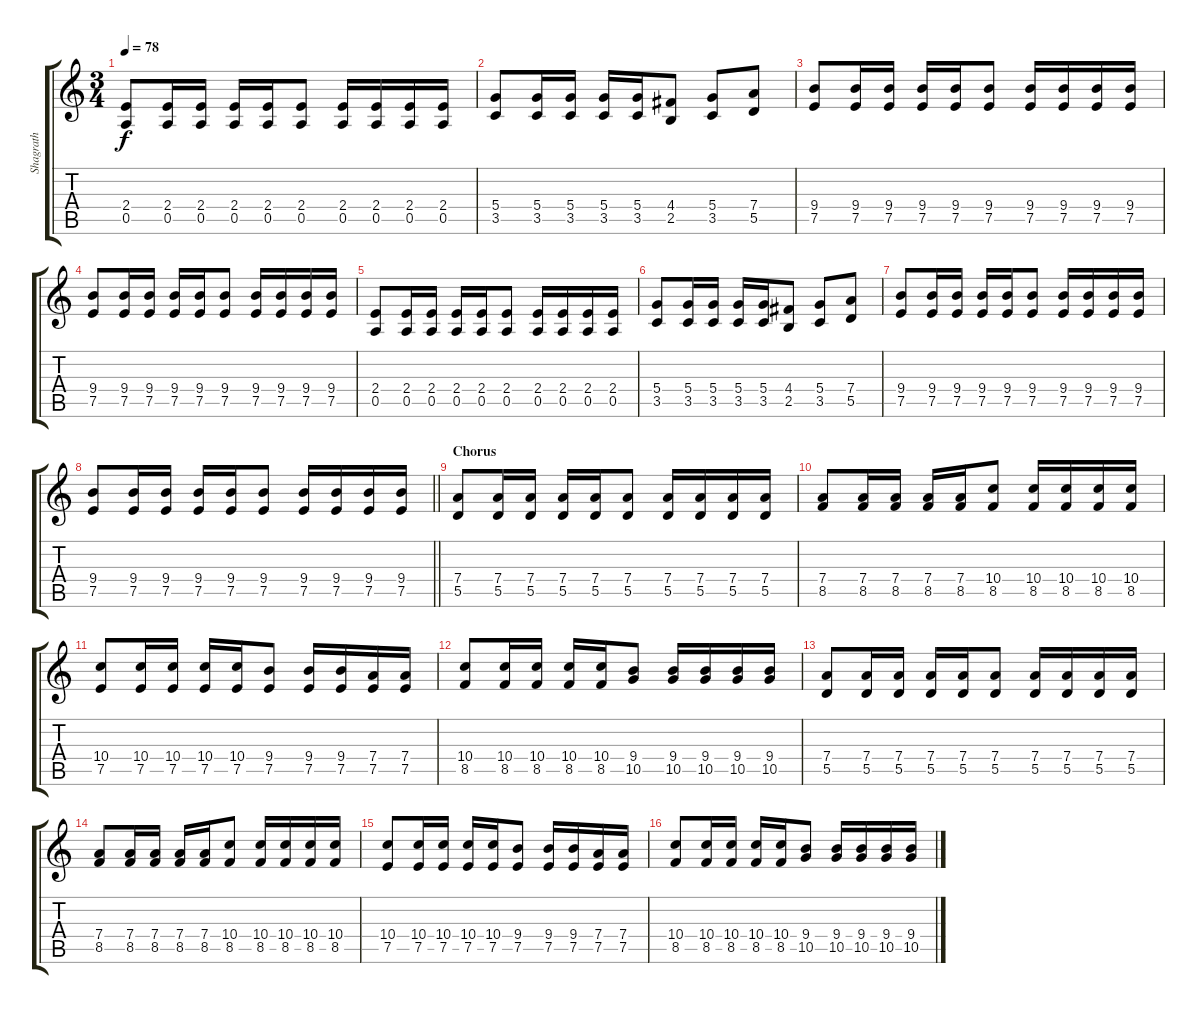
\track ("Shagrath" "Shagrath") {instrument overdrivenguitar}
\staff {score tabs}
\tuning (E4 B3 G3 D3 A2 E2) {hide}
\ts (3 4)
\tempo 78
\clef g2
\ks c
(2.4 0.5).8{dy f} (2.4 0.5).16 (2.4 0.5).16 (2.4 0.5).16 (2.4 0.5).16 (2.4 0.5).8 (2.4 0.5).16 (2.4 0.5).16 (2.4 0.5).16 (2.4 0.5).16 |
(5.4 3.5).8 (5.4 3.5).16 (5.4 3.5).16 (5.4 3.5).16 (5.4 3.5).16 (4.4 2.5).8 (5.4 3.5).8 (7.4 5.5).8 |
(9.4 7.5).8 (9.4 7.5).16 (9.4 7.5).16 (9.4 7.5).16 (9.4 7.5).16 (9.4 7.5).8 (9.4 7.5).16 (9.4 7.5).16 (9.4 7.5).16 (9.4 7.5).16 |
(9.4 7.5).8 (9.4 7.5).16 (9.4 7.5).16 (9.4 7.5).16 (9.4 7.5).16 (9.4 7.5).8 (9.4 7.5).16 (9.4 7.5).16 (9.4 7.5).16 (9.4 7.5).16 |
(2.4 0.5).8 (2.4 0.5).16 (2.4 0.5).16 (2.4 0.5).16 (2.4 0.5).16 (2.4 0.5).8 (2.4 0.5).16 (2.4 0.5).16 (2.4 0.5).16 (2.4 0.5).16 |
(5.4 3.5).8 (5.4 3.5).16 (5.4 3.5).16 (5.4 3.5).16 (5.4 3.5).16 (4.4 2.5).8 (5.4 3.5).8 (7.4 5.5).8 |
(9.4 7.5).8 (9.4 7.5).16 (9.4 7.5).16 (9.4 7.5).16 (9.4 7.5).16 (9.4 7.5).8 (9.4 7.5).16 (9.4 7.5).16 (9.4 7.5).16 (9.4 7.5).16 |
\barLineRight lightlight
(9.4 7.5).8 (9.4 7.5).16 (9.4 7.5).16 (9.4 7.5).16 (9.4 7.5).16 (9.4 7.5).8 (9.4 7.5).16 (9.4 7.5).16 (9.4 7.5).16 (9.4 7.5).16 |
\section ("" "Chorus")
(7.4 5.5).8{volume 9} (7.4 5.5).16 (7.4 5.5).16 (7.4 5.5).16 (7.4 5.5).16 (7.4 5.5).8 (7.4 5.5).16 (7.4 5.5).16 (7.4 5.5).16 (7.4 5.5).16 |
(7.4 8.5).8 (7.4 8.5).16 (7.4 8.5).16 (7.4 8.5).16 (7.4 8.5).16 (10.4 8.5).8 (10.4 8.5).16 (10.4 8.5).16 (10.4 8.5).16 (10.4 8.5).16 |
(10.4 7.5).8 (10.4 7.5).16 (10.4 7.5).16 (10.4 7.5).16 (10.4 7.5).16 (9.4 7.5).8 (9.4 7.5).16 (9.4 7.5).16 (7.4 7.5).16 (7.4 7.5).16 |
(10.4 8.5).8 (10.4 8.5).16 (10.4 8.5).16 (10.4 8.5).16 (10.4 8.5).16 (9.4 10.5).8 (9.4 10.5).16 (9.4 10.5).16 (9.4 10.5).16 (9.4 10.5).16 |
(7.4 5.5).8 (7.4 5.5).16 (7.4 5.5).16 (7.4 5.5).16 (7.4 5.5).16 (7.4 5.5).8 (7.4 5.5).16 (7.4 5.5).16 (7.4 5.5).16 (7.4 5.5).16 |
(7.4 8.5).8 (7.4 8.5).16 (7.4 8.5).16 (7.4 8.5).16 (7.4 8.5).16 (10.4 8.5).8 (10.4 8.5).16 (10.4 8.5).16 (10.4 8.5).16 (10.4 8.5).16 |
(10.4 7.5).8 (10.4 7.5).16 (10.4 7.5).16 (10.4 7.5).16 (10.4 7.5).16 (9.4 7.5).8 (9.4 7.5).16 (9.4 7.5).16 (7.4 7.5).16 (7.4 7.5).16 |
(10.4 8.5).8 (10.4 8.5).16 (10.4 8.5).16 (10.4 8.5).16 (10.4 8.5).16 (9.4 10.5).8 (9.4 10.5).16 (9.4 10.5).16 (9.4 10.5).16 (9.4 10.5).16
